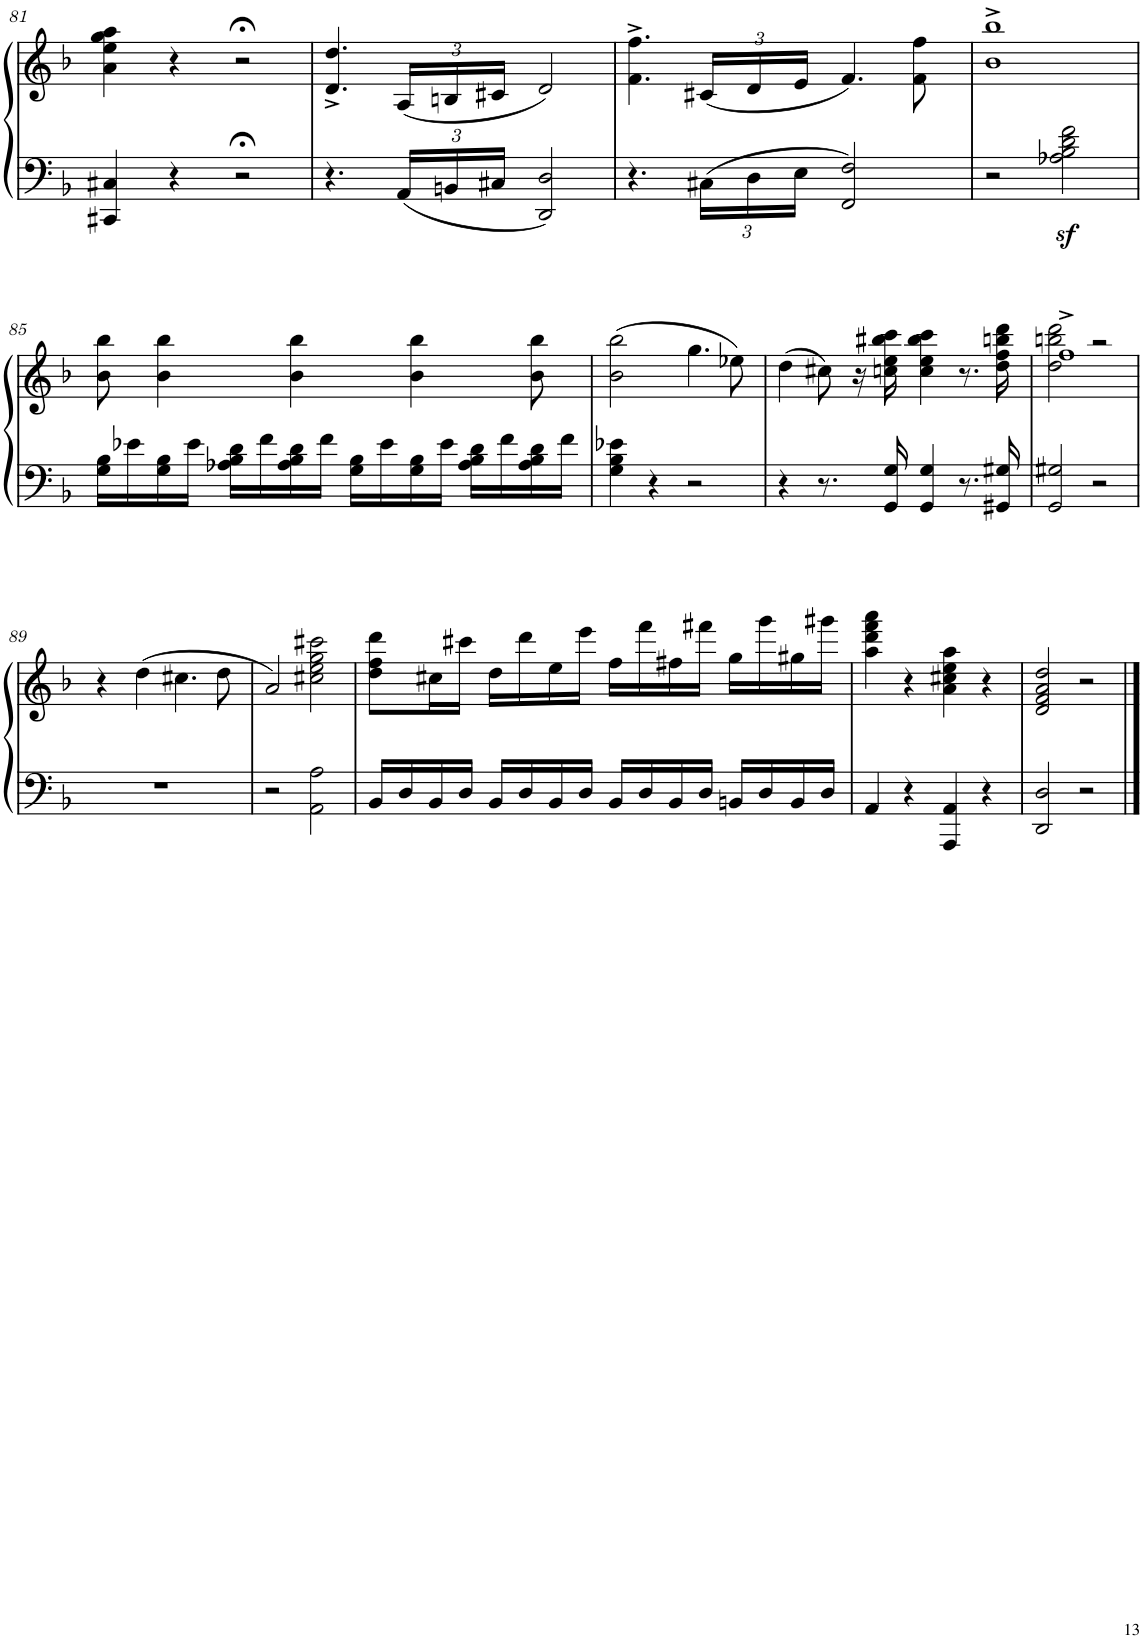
**kern	**kern
*part1	*part1
*staff2	*staff1
*I"Piano	*
*I'Pno	*
!!LO:PB:g=z
*clefF4	*clefG2
*k[b-]	*k[b-]
*M4/4	*M4/4
=81	=81
4CC#X/ 4C#X/	4a\ 4ee\ 4gg\ 4aa\
4r	4r
2r;<	2r;<
=82	=82
4.r	4.d/^ 4.dd/^
*Xbrackettup	*Xbrackettup
24AA/LL	(24A/LL
24BBn/	24Bn/
24C#X/JJ	24c#X/JJ
2DD/ 2D/	2d/)
=83	=83
4.r	4.f\^ 4.ff\^
24C#X\LL	(24c#X/LL
24D\	24d/
24E\JJ	24e/JJ
2FF/ 2F/	4.f/)
.	8f\ 8ff\
=84	=84
2r	1b-^ 1bb-^
2A-X\z< 2B-\z< 2d\z< 2f\z<	.
!!LO:LB:g=z
=85	=85
16G\ 16B-\LL	8b-\ 8bb-\
16e-X\	.
16G\ 16B-\	4b-\ 4bb-\
16e-\JJ	.
16A-X\ 16B-\ 16d\LL	.
16f\	.
16A-\ 16B-\ 16d\	4b-\ 4bb-\
16f\JJ	.
16G\ 16B-\LL	.
16e-\	.
16G\ 16B-\	4b-\ 4bb-\
16e-\JJ	.
16A-\ 16B-\ 16d\LL	.
16f\	.
16A-\ 16B-\ 16d\	8b-\ 8bb-\
16f\JJ	.
=86	=86
4G\ 4B-\ 4e-X\	(2b-\ 2bb-\
4r	.
2r	4.gg\
.	8ee-X\)
=87	=87
4r	(4dd\
8.r	8cc#X\)
.	16r
16GG/ 16G/	16ccn\ 16ee\ 16bb#X\ 16ccc\
4GG/ 4G/	4cc\ 4ee\ 4bb#\ 4ccc\
8.r	8.r
16GG#X/ 16G#X/	16dd\ 16ff\ 16bbn\ 16ddd\
=88	=88
*	*^
2GG/ 2G#X/	2dd\ 2bbn\ 2ddd\	1ff^
2r	2r	.
*	*v	*v
!!LO:LB:g=z
=89	=89
1r	4r
.	(4dd\
.	4.cc#X\
.	8dd\
=90	=90
2r	2a/)
2AA\ 2A\	2cc#X\ 2ee\ 2gg\ 2ccc#X\
=91	=91
16BB-/LL	8dd\ 8ff\ 8ddd\L
16D/	.
16BB-/	16cc#X\L
16D/JJ	16ccc#X\JJ
16BB-/LL	16dd\LL
16D/	16ddd\
16BB-/	16ee\
16D/JJ	16eee\JJ
16BB-/LL	16ff\LL
16D/	16fff\
16BB-/	16ff#X\
16D/JJ	16fff#X\JJ
16BBn/LL	16gg\LL
16D/	16ggg\
16BB/	16gg#X\
16D/JJ	16ggg#X\JJ
=92	=92
4AA/	4aa\ 4ddd\ 4fff\ 4aaa\
4r	4r
4AAA/ 4AA/	4a\ 4cc#X\ 4ee\ 4aa\
4r	4r
=93	=93
2DD/ 2D/	2d/ 2f/ 2a/ 2dd/
2r	2r
==	==
*-	*-
